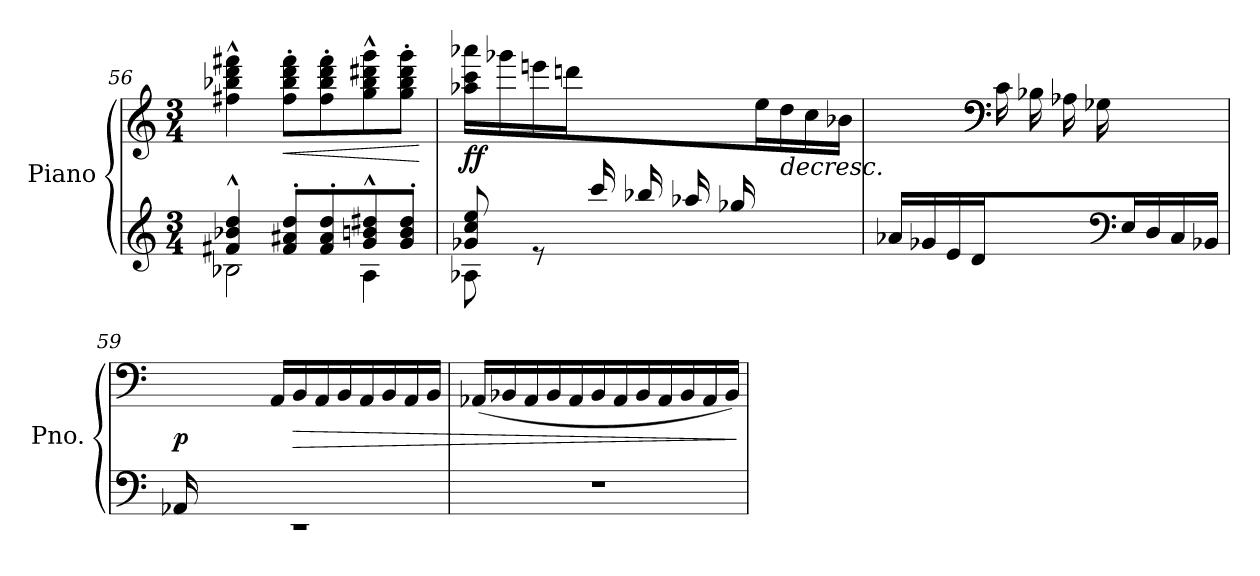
**kern	**kern	**dynam
*part1	*part1	*part1
*staff2	*staff1	*staff1/2
*I"Piano	*	*
*I'Pno.	*	*
!!LO:LB:g=z
*clefG2	*clefG2	*
*k[]	*k[]	*
*M3/4	*M3/4	*
=56	=56	=56
*^	*	*
4f#X/^^ 4b-X/^^ 4dd/^^	2B-X\	4ff#X\^^ 4bb-X\^^ 4ddd\^^ 4fff#X\^^	.
!	!	!	!LO:HP:b
8f#/' 8a#X/' 8dd/'L	.	8ff#\' 8bb-\' 8ddd\' 8fff#\'L	<
8f#/' 8a#/' 8dd/'	.	8ff#\' 8bb-\' 8ddd\' 8fff#\'	.
8g/^^ 8bn/^^ 8dd#X/^^	4A\	8gg\^^ 8bb-\^^ 8ddd#X\^^ 8ggg\^^	.
8g/' 8b/' 8dd#/'J	.	8gg\' 8bb-\' 8ddd#\' 8ggg\'J	.
*v	*v	*	*
.	.	[
=57	=57	=57
*^	*	*
*	*^	*	*
!	!	!	!	!LO:DY:b
4ryy	8g-X/ 8cc/ 8ee/	8A-X\	16aa-X\ 16ccc\ 16aaa-X\LL	ff
.	.	.	16ggg-X\	.
.	8re	2ryy	16eeen\	.
.	.	.	16dddn\	.
16ccc/	2reyy	.	4ryy	.
16bb-X/	.	.	.	.
16aa-/	.	.	.	.
16gg-X/	.	.	.	.
4ryy	.	.	16ee\	.
!	!	!	!	!LO:HP:b
.	.	.	16dd\	>
.	.	8ryy	16cc\	.
.	.	.	16b-X\JJ	.
*v	*v	*v	*	*
=58	=58	=58
*	*^	*
16a-X/LL	4ryy	4ryy	.
16g-X/	.	.	.
16e/	.	.	.
16d/	.	.	.
*	*clefF4	*	*
!	!	!	!LO:DY:b
4ryy	2ryy	16c\	other-dynamics
.	.	16B-X\	.
.	.	16A-X\	.
.	.	16G-X\	.
*clefF4	*	*	*
16E/	.	4ryy	.
16D/	.	.	.
16C/	.	.	.
16BB-X/JJ	.	.	.
*	*v	*v	*
.	.	]
!!LO:PB:g=z
=59	=59	=59
*^	*	*
!	!	!	!LO:DY:b
(>16AA-X/LL	2.r	16ryy	p
2ryy	.	16BB-X\	.
.	.	16AA-\	.
.	.	16BB-\JJ	.
.	.	16AA-/LL	.
!	!	!	!LO:HP:b
.	.	16BB-/	>
.	.	16AA-/	.
.	.	16BB-/	.
.	.	16AA-/	.
8.ryy	.	16BB-/	.
.	.	16AA-/	.
.	.	16BB-/JJ)	.
*v	*v	*	*
=60	=60	=60
2.r	(<16AA-X/LL	.
.	16BB-X/	.
.	16AA-/	.
.	16BB-/	.
.	16AA-/	.
.	16BB-/	.
.	16AA-/	.
.	16BB-/	.
.	16AA-/	.
.	16BB-/	.
.	16AA-/	.
.	16BB-/JJ)	.
.	.	]
=	=	=
*-	*-	*-
